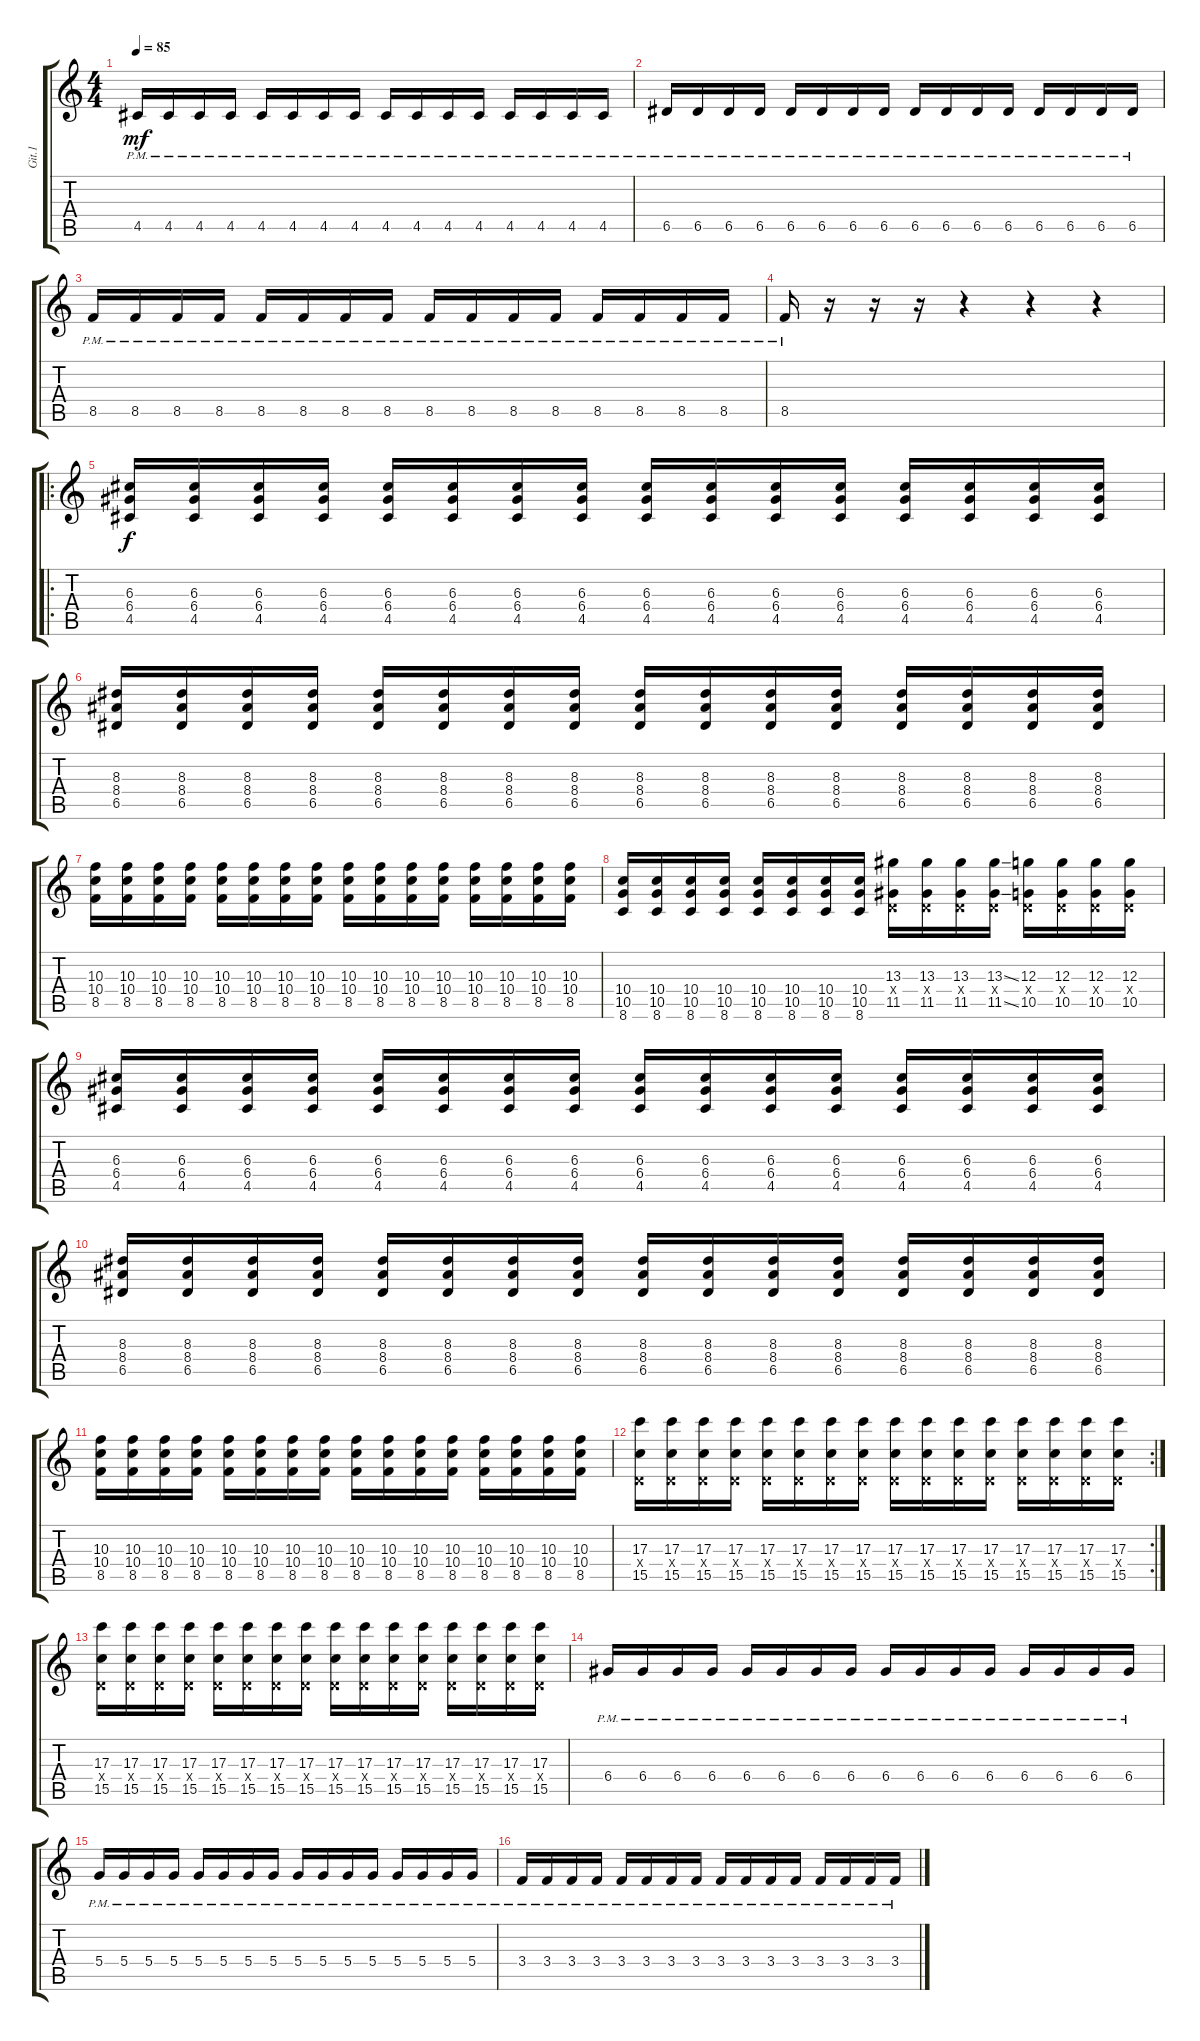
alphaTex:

\track ("Git.1" "Git.1") {instrument distortionguitar}
\staff {score tabs}
\tuning (E4 B3 G3 D3 A2 E2) {hide}
\ts (4 4)
\tempo 85
\clef g2
\ks c
4.5{pm}.16{dy mf} 4.5{pm}.16 4.5{pm}.16 4.5{pm}.16 4.5{pm}.16 4.5{pm}.16 4.5{pm}.16 4.5{pm}.16 4.5{pm}.16 4.5{pm}.16 4.5{pm}.16 4.5{pm}.16 4.5{pm}.16 4.5{pm}.16 4.5{pm}.16 4.5{pm}.16 |
6.5{pm}.16 6.5{pm}.16 6.5{pm}.16 6.5{pm}.16 6.5{pm}.16 6.5{pm}.16 6.5{pm}.16 6.5{pm}.16 6.5{pm}.16 6.5{pm}.16 6.5{pm}.16 6.5{pm}.16 6.5{pm}.16 6.5{pm}.16 6.5{pm}.16 6.5{pm}.16 |
8.5{pm}.16 8.5{pm}.16 8.5{pm}.16 8.5{pm}.16 8.5{pm}.16 8.5{pm}.16 8.5{pm}.16 8.5{pm}.16 8.5{pm}.16 8.5{pm}.16 8.5{pm}.16 8.5{pm}.16 8.5{pm}.16 8.5{pm}.16 8.5{pm}.16 8.5{pm}.16 |
8.5{pm}.16 r.16 r.16 r.16 r.4 r.4 r.4 |
\ro
(6.3 6.4 4.5).16{dy f} (6.3 6.4 4.5).16 (6.3 6.4 4.5).16 (6.3 6.4 4.5).16 (6.3 6.4 4.5).16 (6.3 6.4 4.5).16 (6.3 6.4 4.5).16 (6.3 6.4 4.5).16 (6.3 6.4 4.5).16 (6.3 6.4 4.5).16 (6.3 6.4 4.5).16 (6.3 6.4 4.5).16 (6.3 6.4 4.5).16 (6.3 6.4 4.5).16 (6.3 6.4 4.5).16 (6.3 6.4 4.5).16 |
(8.3 8.4 6.5).16 (8.3 8.4 6.5).16 (8.3 8.4 6.5).16 (8.3 8.4 6.5).16 (8.3 8.4 6.5).16 (8.3 8.4 6.5).16 (8.3 8.4 6.5).16 (8.3 8.4 6.5).16 (8.3 8.4 6.5).16 (8.3 8.4 6.5).16 (8.3 8.4 6.5).16 (8.3 8.4 6.5).16 (8.3 8.4 6.5).16 (8.3 8.4 6.5).16 (8.3 8.4 6.5).16 (8.3 8.4 6.5).16 |
(10.3 10.4 8.5).16 (10.3 10.4 8.5).16 (10.3 10.4 8.5).16 (10.3 10.4 8.5).16 (10.3 10.4 8.5).16 (10.3 10.4 8.5).16 (10.3 10.4 8.5).16 (10.3 10.4 8.5).16 (10.3 10.4 8.5).16 (10.3 10.4 8.5).16 (10.3 10.4 8.5).16 (10.3 10.4 8.5).16 (10.3 10.4 8.5).16 (10.3 10.4 8.5).16 (10.3 10.4 8.5).16 (10.3 10.4 8.5).16 |
(10.4 10.5 8.6).16 (10.4 10.5 8.6).16 (10.4 10.5 8.6).16 (10.4 10.5 8.6).16 (10.4 10.5 8.6).16 (10.4 10.5 8.6).16 (10.4 10.5 8.6).16 (10.4 10.5 8.6).16 (13.3 0.4{x} 11.5).16 (13.3 0.4{x} 11.5).16 (13.3 0.4{x} 11.5).16 (13.3{ss} 0.4{x} 11.5{ss}).16 (12.3 0.4{x} 10.5).16 (12.3 0.4{x} 10.5).16 (12.3 0.4{x} 10.5).16 (12.3 0.4{x} 10.5).16 |
(6.3 6.4 4.5).16 (6.3 6.4 4.5).16 (6.3 6.4 4.5).16 (6.3 6.4 4.5).16 (6.3 6.4 4.5).16 (6.3 6.4 4.5).16 (6.3 6.4 4.5).16 (6.3 6.4 4.5).16 (6.3 6.4 4.5).16 (6.3 6.4 4.5).16 (6.3 6.4 4.5).16 (6.3 6.4 4.5).16 (6.3 6.4 4.5).16 (6.3 6.4 4.5).16 (6.3 6.4 4.5).16 (6.3 6.4 4.5).16 |
(8.3 8.4 6.5).16 (8.3 8.4 6.5).16 (8.3 8.4 6.5).16 (8.3 8.4 6.5).16 (8.3 8.4 6.5).16 (8.3 8.4 6.5).16 (8.3 8.4 6.5).16 (8.3 8.4 6.5).16 (8.3 8.4 6.5).16 (8.3 8.4 6.5).16 (8.3 8.4 6.5).16 (8.3 8.4 6.5).16 (8.3 8.4 6.5).16 (8.3 8.4 6.5).16 (8.3 8.4 6.5).16 (8.3 8.4 6.5).16 |
(10.3 10.4 8.5).16 (10.3 10.4 8.5).16 (10.3 10.4 8.5).16 (10.3 10.4 8.5).16 (10.3 10.4 8.5).16 (10.3 10.4 8.5).16 (10.3 10.4 8.5).16 (10.3 10.4 8.5).16 (10.3 10.4 8.5).16 (10.3 10.4 8.5).16 (10.3 10.4 8.5).16 (10.3 10.4 8.5).16 (10.3 10.4 8.5).16 (10.3 10.4 8.5).16 (10.3 10.4 8.5).16 (10.3 10.4 8.5).16 |
\rc 2
(17.3 0.4{x} 15.5).16 (17.3 0.4{x} 15.5).16 (17.3 0.4{x} 15.5).16 (17.3 0.4{x} 15.5).16 (17.3 0.4{x} 15.5).16 (17.3 0.4{x} 15.5).16 (17.3 0.4{x} 15.5).16 (17.3 0.4{x} 15.5).16 (17.3 0.4{x} 15.5).16 (17.3 0.4{x} 15.5).16 (17.3 0.4{x} 15.5).16 (17.3 0.4{x} 15.5).16 (17.3 0.4{x} 15.5).16 (17.3 0.4{x} 15.5).16 (17.3 0.4{x} 15.5).16 (17.3 0.4{x} 15.5).16 |
(17.3 0.4{x} 15.5).16 (17.3 0.4{x} 15.5).16 (17.3 0.4{x} 15.5).16 (17.3 0.4{x} 15.5).16 (17.3 0.4{x} 15.5).16 (17.3 0.4{x} 15.5).16 (17.3 0.4{x} 15.5).16 (17.3 0.4{x} 15.5).16 (17.3 0.4{x} 15.5).16 (17.3 0.4{x} 15.5).16 (17.3 0.4{x} 15.5).16 (17.3 0.4{x} 15.5).16 (17.3 0.4{x} 15.5).16 (17.3 0.4{x} 15.5).16 (17.3 0.4{x} 15.5).16 (17.3 0.4{x} 15.5).16 |
6.4{pm}.16 6.4{pm}.16 6.4{pm}.16 6.4{pm}.16 6.4{pm}.16 6.4{pm}.16 6.4{pm}.16 6.4{pm}.16 6.4{pm}.16 6.4{pm}.16 6.4{pm}.16 6.4{pm}.16 6.4{pm}.16 6.4{pm}.16 6.4{pm}.16 6.4{pm}.16 |
5.4{pm}.16 5.4{pm}.16 5.4{pm}.16 5.4{pm}.16 5.4{pm}.16 5.4{pm}.16 5.4{pm}.16 5.4{pm}.16 5.4{pm}.16 5.4{pm}.16 5.4{pm}.16 5.4{pm}.16 5.4{pm}.16 5.4{pm}.16 5.4{pm}.16 5.4{pm}.16 |
3.4{pm}.16 3.4{pm}.16 3.4{pm}.16 3.4{pm}.16 3.4{pm}.16 3.4{pm}.16 3.4{pm}.16 3.4{pm}.16 3.4{pm}.16 3.4{pm}.16 3.4{pm}.16 3.4{pm}.16 3.4{pm}.16 3.4{pm}.16 3.4{pm}.16 3.4{pm}.16
